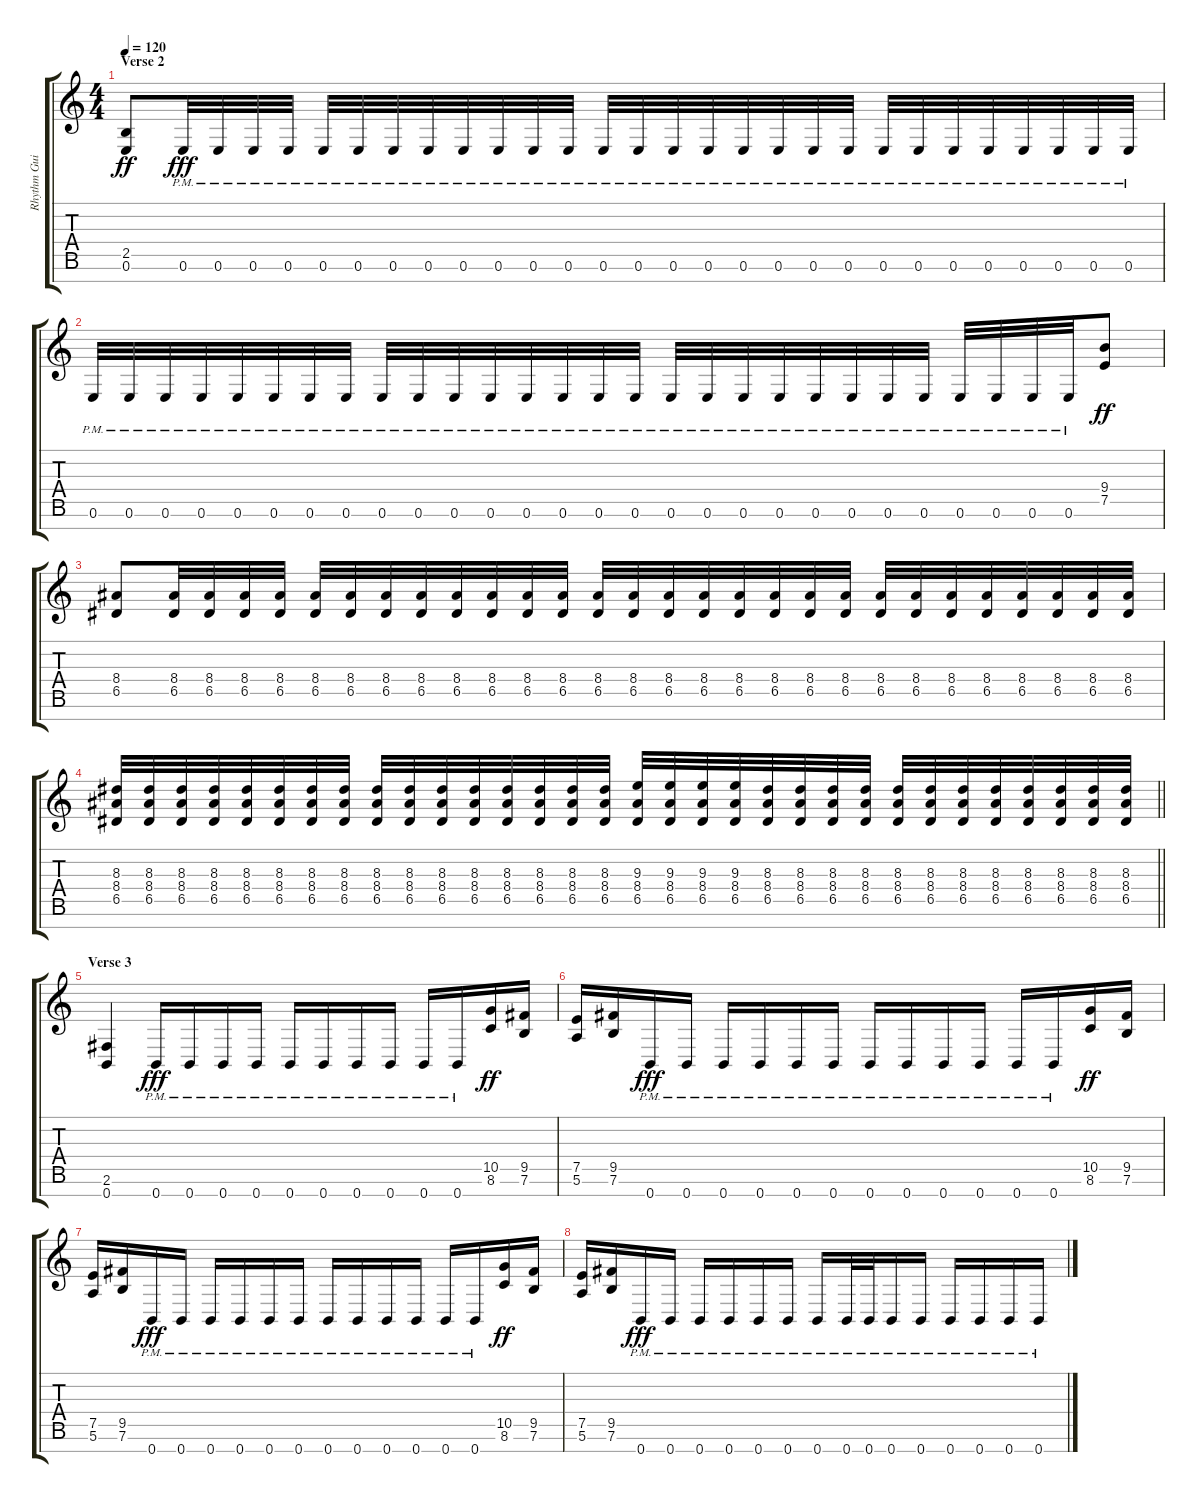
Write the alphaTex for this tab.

\track ("Rhythm Guitar 1" "Rhythm Gui") {instrument distortionguitar}
\staff {score tabs}
\tuning (E4 B3 G3 D3 A2 E2 B1) {hide}
\ts (4 4)
\section ("" "Verse 2")
\tempo 120
\clef g2
\ks c
(2.5 0.6).8{dy ff} 0.6{pm}.32{dy fff} 0.6{pm}.32 0.6{pm}.32 0.6{pm}.32 0.6{pm}.32 0.6{pm}.32 0.6{pm}.32 0.6{pm}.32 0.6{pm}.32 0.6{pm}.32 0.6{pm}.32 0.6{pm}.32 0.6{pm}.32 0.6{pm}.32 0.6{pm}.32 0.6{pm}.32 0.6{pm}.32 0.6{pm}.32 0.6{pm}.32 0.6{pm}.32 0.6{pm}.32 0.6{pm}.32 0.6{pm}.32 0.6{pm}.32 0.6{pm}.32 0.6{pm}.32 0.6{pm}.32 0.6{pm}.32 |
0.6{pm}.32 0.6{pm}.32 0.6{pm}.32 0.6{pm}.32 0.6{pm}.32 0.6{pm}.32 0.6{pm}.32 0.6{pm}.32 0.6{pm}.32 0.6{pm}.32 0.6{pm}.32 0.6{pm}.32 0.6{pm}.32 0.6{pm}.32 0.6{pm}.32 0.6{pm}.32 0.6{pm}.32 0.6{pm}.32 0.6{pm}.32 0.6{pm}.32 0.6{pm}.32 0.6{pm}.32 0.6{pm}.32 0.6{pm}.32 0.6{pm}.32 0.6{pm}.32 0.6{pm}.32 0.6{pm}.32 (9.4 7.5).8{dy ff} |
(8.4 6.5).8 (8.4 6.5).32 (8.4 6.5).32 (8.4 6.5).32 (8.4 6.5).32 (8.4 6.5).32 (8.4 6.5).32 (8.4 6.5).32 (8.4 6.5).32 (8.4 6.5).32 (8.4 6.5).32 (8.4 6.5).32 (8.4 6.5).32 (8.4 6.5).32 (8.4 6.5).32 (8.4 6.5).32 (8.4 6.5).32 (8.4 6.5).32 (8.4 6.5).32 (8.4 6.5).32 (8.4 6.5).32 (8.4 6.5).32 (8.4 6.5).32 (8.4 6.5).32 (8.4 6.5).32 (8.4 6.5).32 (8.4 6.5).32 (8.4 6.5).32 (8.4 6.5).32 |
\barLineRight lightlight
(8.3 8.4 6.5).32 (8.3 8.4 6.5).32 (8.3 8.4 6.5).32 (8.3 8.4 6.5).32 (8.3 8.4 6.5).32 (8.3 8.4 6.5).32 (8.3 8.4 6.5).32 (8.3 8.4 6.5).32 (8.3 8.4 6.5).32 (8.3 8.4 6.5).32 (8.3 8.4 6.5).32 (8.3 8.4 6.5).32 (8.3 8.4 6.5).32 (8.3 8.4 6.5).32 (8.3 8.4 6.5).32 (8.3 8.4 6.5).32 (9.3 8.4 6.5).32 (9.3 8.4 6.5).32 (9.3 8.4 6.5).32 (9.3 8.4 6.5).32 (8.3 8.4 6.5).32 (8.3 8.4 6.5).32 (8.3 8.4 6.5).32 (8.3 8.4 6.5).32 (8.3 8.4 6.5).32 (8.3 8.4 6.5).32 (8.3 8.4 6.5).32 (8.3 8.4 6.5).32 (8.3 8.4 6.5).32 (8.3 8.4 6.5).32 (8.3 8.4 6.5).32 (8.3 8.4 6.5).32 |
\section ("" "Verse 3")
(2.6 0.7).4 0.7{pm}.16{dy fff} 0.7{pm}.16 0.7{pm}.16 0.7{pm}.16 0.7{pm}.16 0.7{pm}.16 0.7{pm}.16 0.7{pm}.16 0.7{pm}.16 0.7{pm}.16 (10.5 8.6).16{dy ff} (9.5 7.6).16 |
(7.5 5.6).16 (9.5 7.6).16 0.7{pm}.16{dy fff} 0.7{pm}.16 0.7{pm}.16 0.7{pm}.16 0.7{pm}.16 0.7{pm}.16 0.7{pm}.16 0.7{pm}.16 0.7{pm}.16 0.7{pm}.16 0.7{pm}.16 0.7{pm}.16 (10.5 8.6).16{dy ff} (9.5 7.6).16 |
(7.5 5.6).16 (9.5 7.6).16 0.7{pm}.16{dy fff} 0.7{pm}.16 0.7{pm}.16 0.7{pm}.16 0.7{pm}.16 0.7{pm}.16 0.7{pm}.16 0.7{pm}.16 0.7{pm}.16 0.7{pm}.16 0.7{pm}.16 0.7{pm}.16 (10.5 8.6).16{dy ff} (9.5 7.6).16 |
(7.5 5.6).16 (9.5 7.6).16 0.7{pm}.16{dy fff} 0.7{pm}.16 0.7{pm}.16 0.7{pm}.16 0.7{pm}.16 0.7{pm}.16 0.7{pm}.16 0.7{pm}.32 0.7{pm}.32 0.7{pm}.16 0.7{pm}.16 0.7{pm}.16 0.7{pm}.16 0.7{pm}.16 0.7{pm}.16
